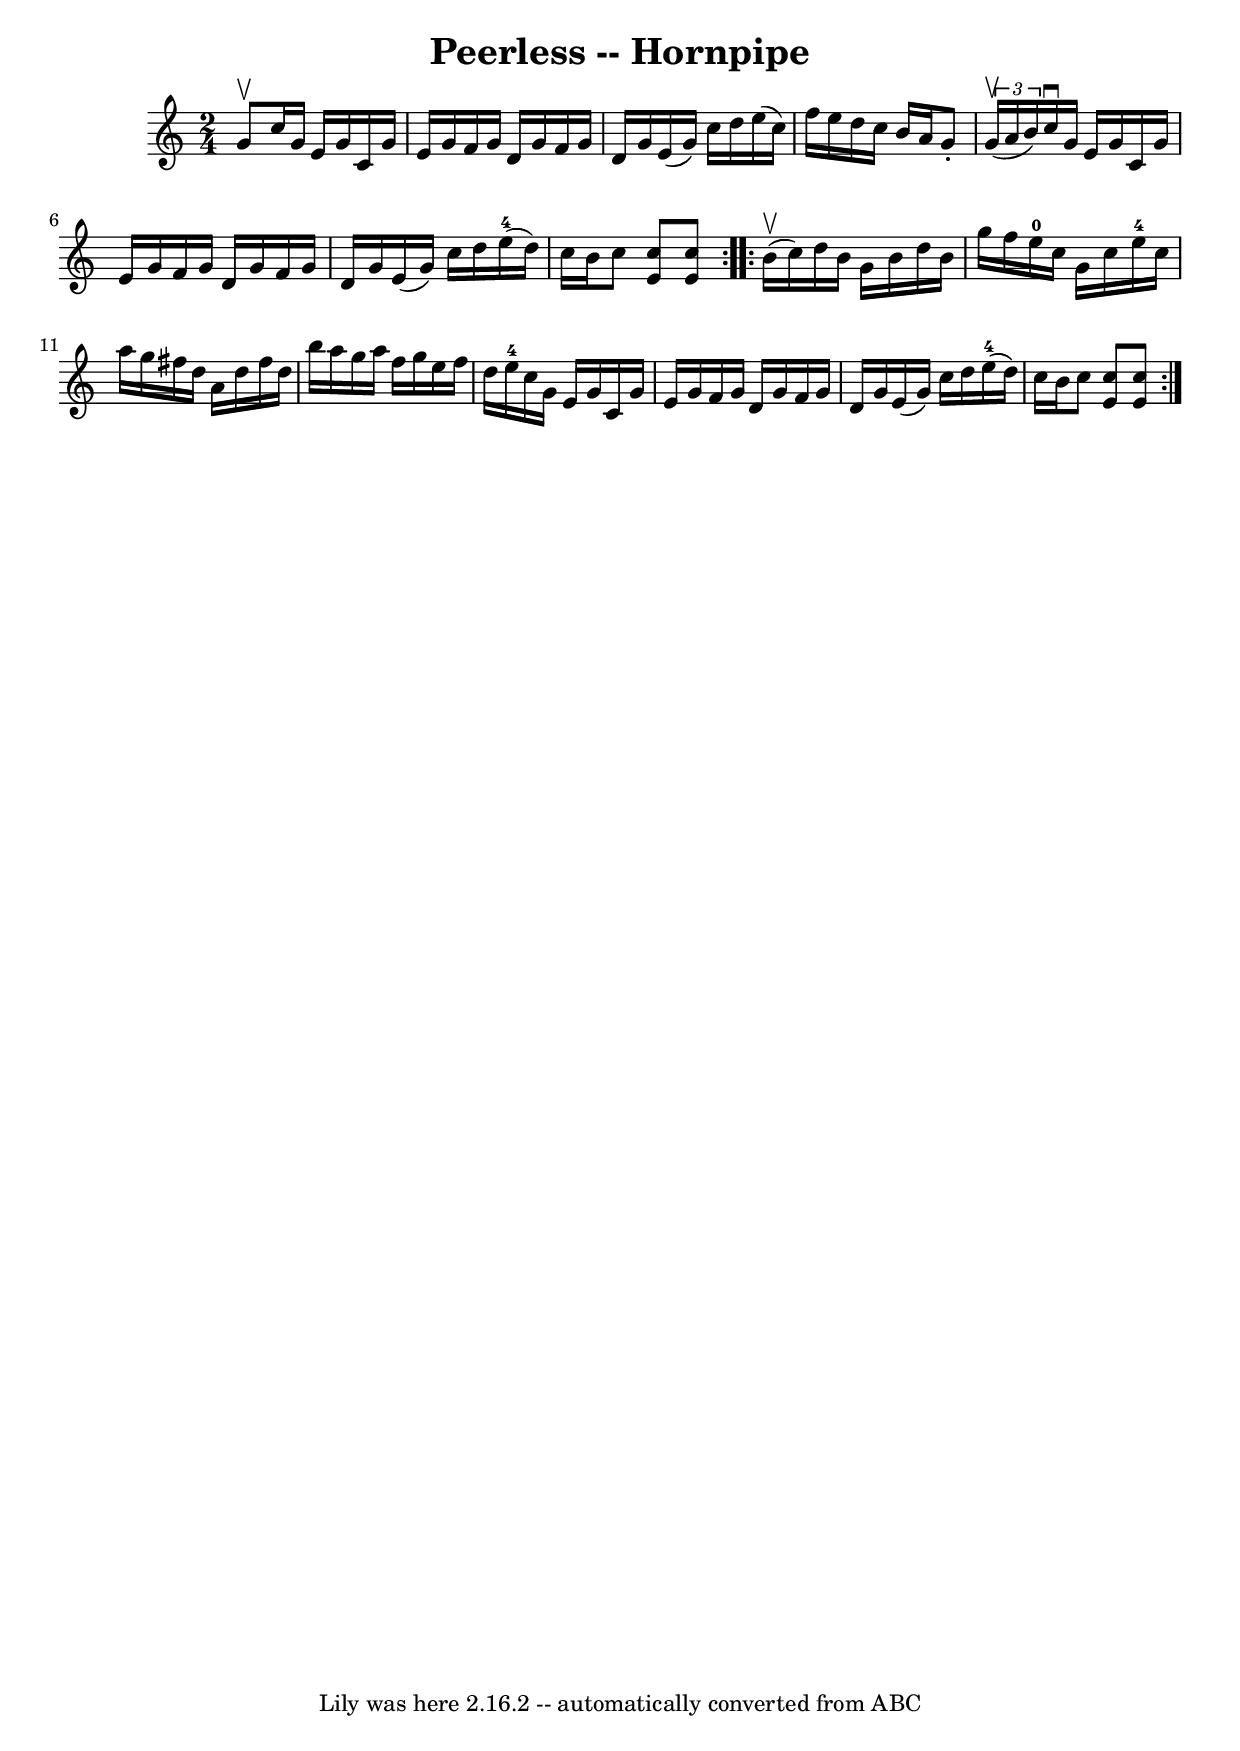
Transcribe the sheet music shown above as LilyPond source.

\version "2.7.40"
\include "Mammoth.ily"
\header {
	%% book = "Cole's 1000 Fiddle Tunes"
	crossRefNumber = "1"
	footnotes = ""
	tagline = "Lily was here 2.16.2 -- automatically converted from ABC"
	title = "Peerless -- Hornpipe"
}
voicedefault =  {
\set Score.defaultBarType = "empty"

\repeat volta 2 {
\time 2/4 \key c \major g'8^\upbow |
 c''16 g'16 e'16 g'16  
 c'16 g'16 e'16 g'16  |
 f'16 g'16 d'16 g'16 f'16 
 g'16 d'16 g'16  |
 e'16 (g'16) c''16 d''16 e''16 
(c''16) f''16 e''16  |
 d''16 c''16 b'16 a'16    
g'8 -.   \times 2/3 { g'16 (^\upbow a'16 b'16) } |
 c''16 
^\downbow g'16 e'16 g'16 c'16 g'16 e'16 g'16  |
   
f'16 g'16 d'16 g'16 f'16 g'16 d'16 g'16  |
 e'16 (
 g'16) c''16 d''16 e''16-4(d''16) c''16 b'16  
|
 c''8  << c''8 e'8   >> << c''8 e'8   >> }     
\repeat volta 2 { b'16 (^\upbow c''16) |
 d''16 b'16    
g'16 b'16 d''16 b'16 g''16 f''16  |
 e''16-0 c''16  
 g'16 c''16 e''16-4 c''16 a''16 g''16  |
 fis''16   
 d''16 a'16 d''16 fis''16 d''16 b''16 a''16  |
 g''16 
 a''16 f''16 g''16 e''16 f''16 d''16 e''16-4 |
    
 c''16 g'16 e'16 g'16 c'16 g'16 e'16 g'16  |
 f'16 
 g'16 d'16 g'16 f'16 g'16 d'16 g'16  |
 e'16 (
g'16) c''16 d''16 e''16-4(d''16) c''16 b'16  
|
 c''8  << c''8 e'8   >> << c''8 e'8   >> }   
}

\score{
    <<

	\context Staff="default"
	{
	    \voicedefault 
	}

    >>
	\layout {
	}
	\midi {}
}
